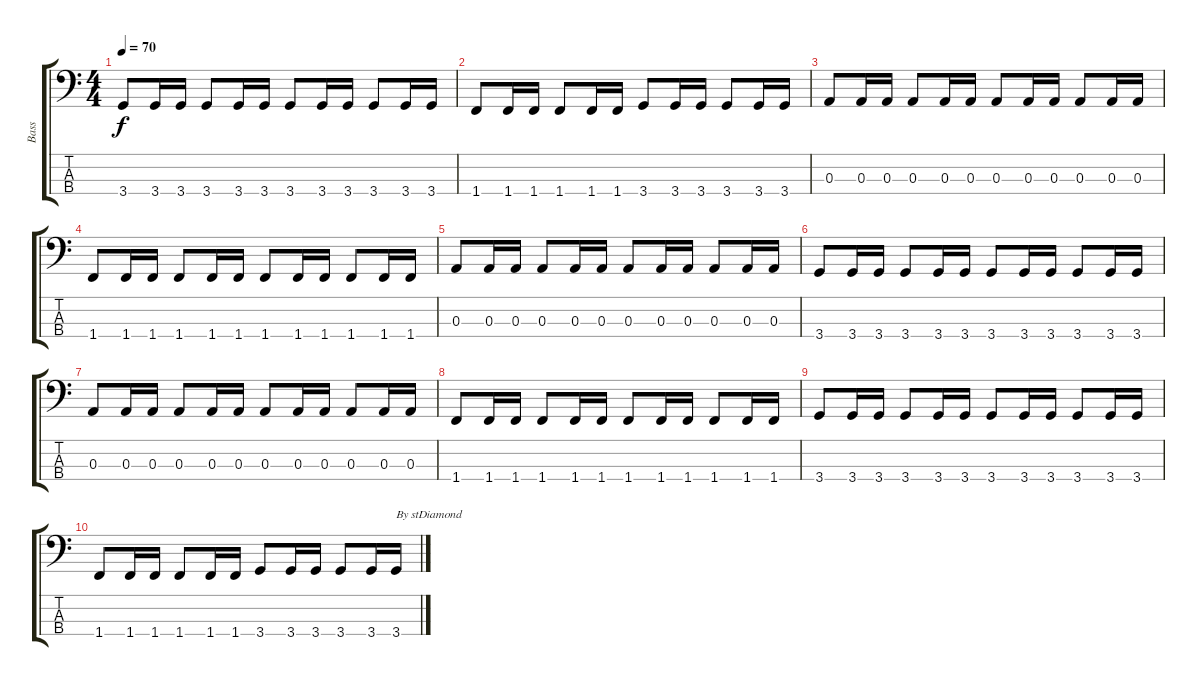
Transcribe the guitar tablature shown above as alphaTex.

\track ("Bass" "Bass") {instrument electricbassfinger}
\staff {score tabs}
\tuning (G2 D2 A1 E1) {hide}
\ts (4 4)
\tempo 70
\clef f4
\ks c
3.4.8{dy f} 3.4.16 3.4.16 3.4.8 3.4.16 3.4.16 3.4.8 3.4.16 3.4.16 3.4.8 3.4.16 3.4.16 |
1.4.8 1.4.16 1.4.16 1.4.8 1.4.16 1.4.16 3.4.8 3.4.16 3.4.16 3.4.8 3.4.16 3.4.16 |
0.3.8{volume 13} 0.3.16 0.3.16 0.3.8 0.3.16 0.3.16 0.3.8{volume 12} 0.3.16 0.3.16 0.3.8 0.3.16 0.3.16 |
1.4.8{volume 10} 1.4.16 1.4.16 1.4.8 1.4.16 1.4.16 1.4.8{volume 9} 1.4.16 1.4.16 1.4.8 1.4.16 1.4.16 |
0.3.8{volume 8} 0.3.16 0.3.16 0.3.8 0.3.16 0.3.16 0.3.8{volume 7} 0.3.16 0.3.16 0.3.8 0.3.16 0.3.16 |
3.4.8{volume 6} 3.4.16 3.4.16 3.4.8 3.4.16 3.4.16 3.4.8{volume 5} 3.4.16 3.4.16 3.4.8 3.4.16 3.4.16 |
0.3.8{volume 4} 0.3.16 0.3.16 0.3.8 0.3.16 0.3.16 0.3.8 0.3.16 0.3.16 0.3.8 0.3.16 0.3.16 |
1.4.8{volume 3} 1.4.16 1.4.16 1.4.8 1.4.16 1.4.16 1.4.8 1.4.16 1.4.16 1.4.8 1.4.16 1.4.16 |
3.4.8{volume 2} 3.4.16 3.4.16 3.4.8 3.4.16 3.4.16 3.4.8 3.4.16 3.4.16 3.4.8 3.4.16 3.4.16 |
1.4.8{volume 1} 1.4.16 1.4.16 1.4.8 1.4.16 1.4.16 3.4.8 3.4.16 3.4.16 3.4.8 3.4.16 3.4.16{txt "By stDiamond"}
